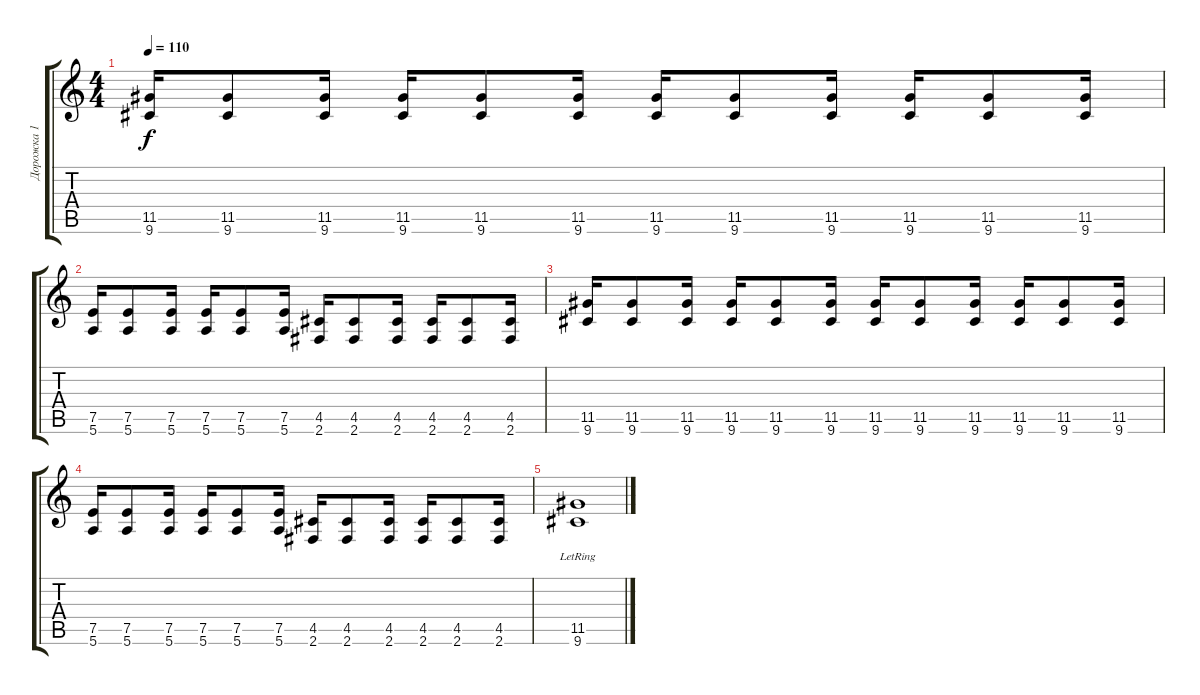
\track ("Дорожка 1" "Дорожка 1") {instrument overdrivenguitar}
\staff {score tabs}
\tuning (E4 B3 G3 D3 A2 E2) {hide}
\ts (4 4)
\tempo 110
\clef g2
\ks c
(11.5 9.6).16{dy f} (11.5 9.6).8 (11.5 9.6).16 (11.5 9.6).16 (11.5 9.6).8 (11.5 9.6).16 (11.5 9.6).16 (11.5 9.6).8 (11.5 9.6).16 (11.5 9.6).16 (11.5 9.6).8 (11.5 9.6).16 |
(7.5 5.6).16 (7.5 5.6).8 (7.5 5.6).16 (7.5 5.6).16 (7.5 5.6).8 (7.5 5.6).16 (4.5 2.6).16 (4.5 2.6).8 (4.5 2.6).16 (4.5 2.6).16 (4.5 2.6).8 (4.5 2.6).16 |
(11.5 9.6).16 (11.5 9.6).8 (11.5 9.6).16 (11.5 9.6).16 (11.5 9.6).8 (11.5 9.6).16 (11.5 9.6).16 (11.5 9.6).8 (11.5 9.6).16 (11.5 9.6).16 (11.5 9.6).8 (11.5 9.6).16 |
(7.5 5.6).16 (7.5 5.6).8 (7.5 5.6).16 (7.5 5.6).16 (7.5 5.6).8 (7.5 5.6).16 (4.5 2.6).16 (4.5 2.6).8 (4.5 2.6).16 (4.5 2.6).16 (4.5 2.6).8 (4.5 2.6).16 |
(11.5 9.6{lr}).1
